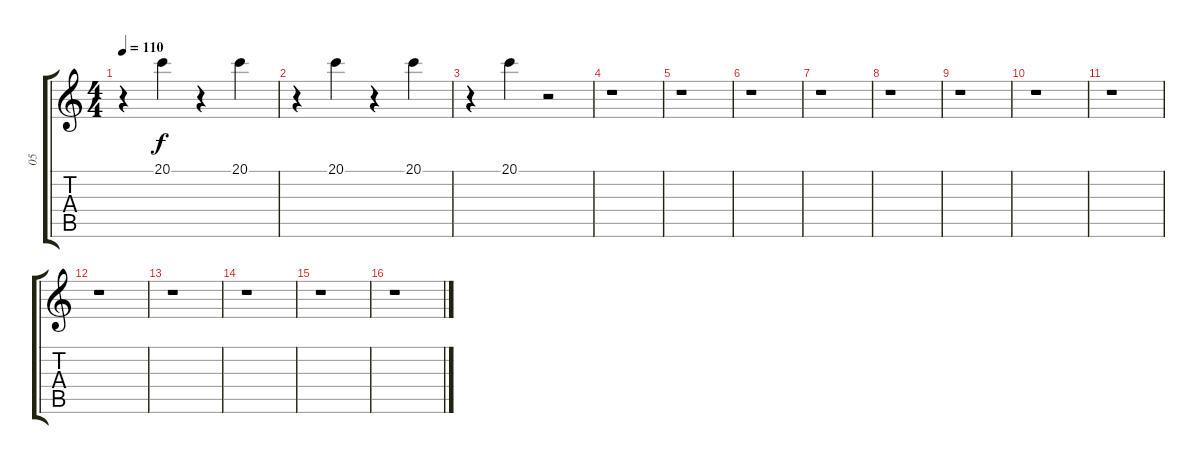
\track ("05" "05") {instrument pizzicatostrings}
\staff {score tabs}
\tuning (E4 B3 G3 D3 A2 E2) {hide}
\ts (4 4)
\tempo 110
\clef g2
\ks c
r.4{dy f} 20.1.4 r.4 20.1.4 |
r.4 20.1.4 r.4 20.1.4 |
r.4 20.1.4 r.2 |
r.1 |
r.1 |
r.1 |
r.1 |
r.1 |
r.1 |
r.1 |
r.1 |
r.1 |
r.1 |
r.1 |
r.1 |
r.1
